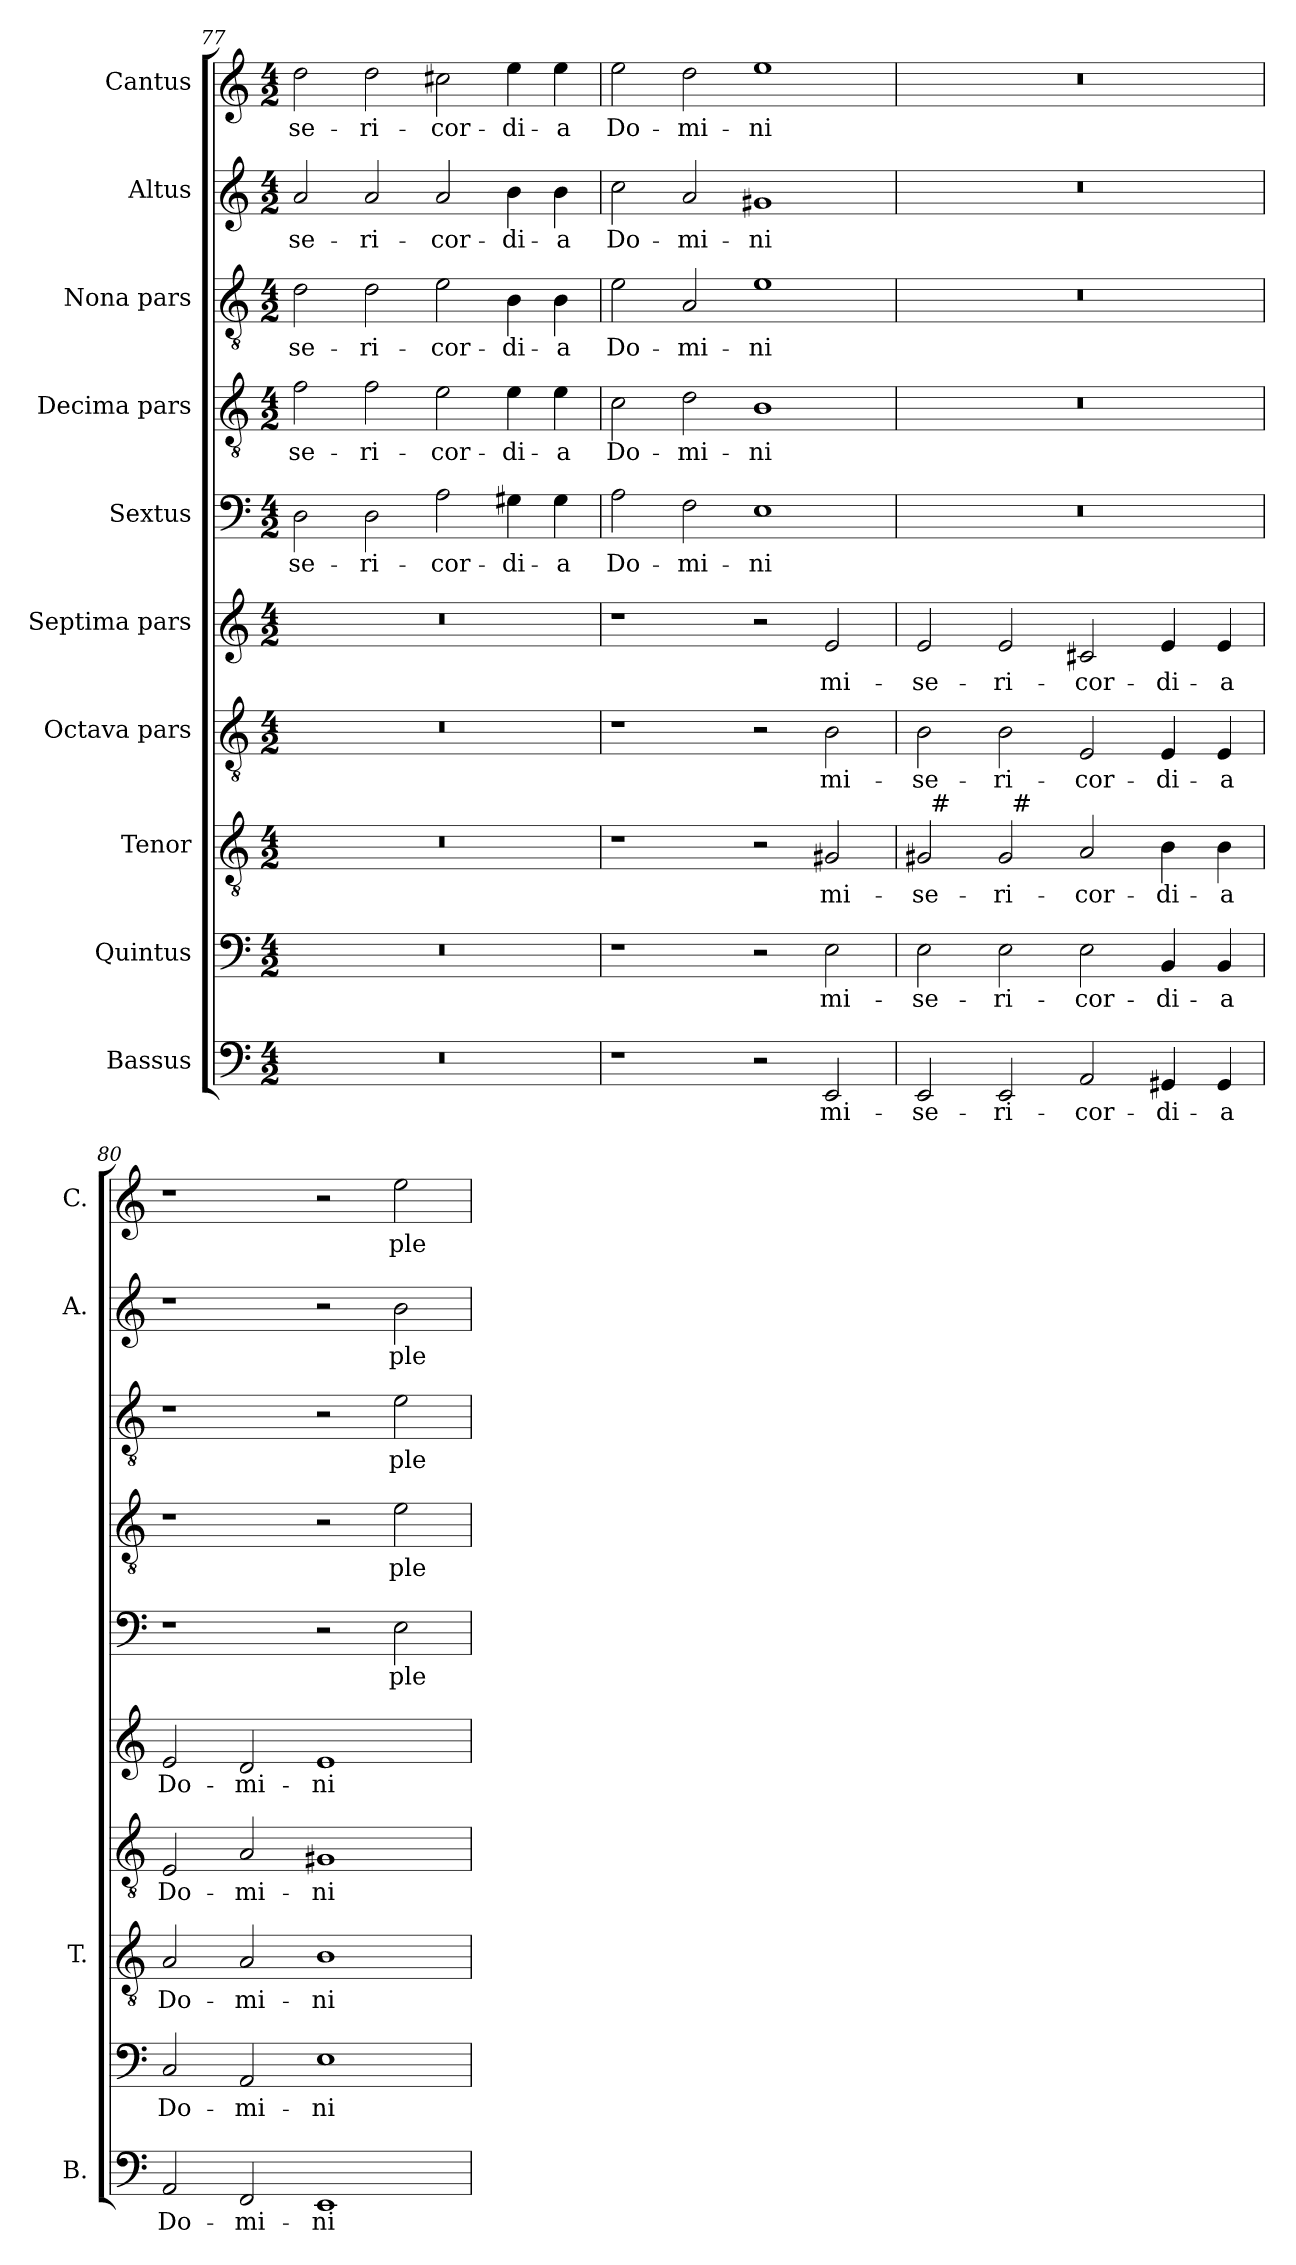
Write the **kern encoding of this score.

**kern	**text	**kern	**text	**kern	**text	**kern	**text	**kern	**text	**kern	**text	**kern	**text	**kern	**text	**kern	**text	**kern	**text
*part10	*part10	*part9	*part9	*part8	*part8	*part7	*part7	*part6	*part6	*part5	*part5	*part4	*part4	*part3	*part3	*part2	*part2	*part1	*part1
*staff10	*staff10	*staff9	*staff9	*staff8	*staff8	*staff7	*staff7	*staff6	*staff6	*staff5	*staff5	*staff4	*staff4	*staff3	*staff3	*staff2	*staff2	*staff1	*staff1
*I"Bassus	*	*I"Quintus	*	*I"Tenor	*	*I"Octava pars	*	*I"Septima pars	*	*I"Sextus	*	*I"Decima pars	*	*I"Nona pars	*	*I"Altus	*	*I"Cantus	*
*I'B.	*	*	*	*I'T.	*	*	*	*	*	*	*	*	*	*	*	*I'A.	*	*I'C.	*
*clefF4	*	*clefF4	*	*clefGv2	*	*clefGv2	*	*clefG2	*	*clefF4	*	*clefGv2	*	*clefGv2	*	*clefG2	*	*clefG2	*
*	*	*	*	*ITrd7c12	*	*ITrd7c12	*	*	*	*	*	*ITrd7c12	*	*ITrd7c12	*	*	*	*	*
*k[]	*	*k[]	*	*k[]	*	*k[]	*	*k[]	*	*k[]	*	*k[]	*	*k[]	*	*k[]	*	*k[]	*
*a:	*	*a:	*	*a:	*	*a:	*	*a:	*	*a:	*	*a:	*	*a:	*	*a:	*	*a:	*
*M4/2	*	*M4/2	*	*M4/2	*	*M4/2	*	*M4/2	*	*M4/2	*	*M4/2	*	*M4/2	*	*M4/2	*	*M4/2	*
=77	=77	=77	=77	=77	=77	=77	=77	=77	=77	=77	=77	=77	=77	=77	=77	=77	=77	=77	=77
!LO:N:vis=1	!	!LO:N:vis=1	!	!LO:N:vis=1	!	!LO:N:vis=1	!	!LO:N:vis=1	!	!	!LO:LY:b	!	!LO:LY:b	!	!LO:LY:b	!	!LO:LY:b	!	!LO:LY:b
0r	.	0r	.	0r	.	0r	.	0r	.	2D\	-se-	2F\	-se-	2D\	-se-	2a/	-se-	2dd\	-se-
!	!	!	!	!	!	!	!	!	!	!	!LO:LY:b	!	!LO:LY:b	!	!LO:LY:b	!	!LO:LY:b	!	!LO:LY:b
.	.	.	.	.	.	.	.	.	.	2D\	-ri-	2F\	-ri-	2D\	-ri-	2a/	-ri-	2dd\	-ri-
!	!	!	!	!	!	!	!	!	!	!	!LO:LY:b	!	!LO:LY:b	!	!LO:LY:b	!	!LO:LY:b	!	!LO:LY:b
.	.	.	.	.	.	.	.	.	.	2A\	-cor-	2E\	-cor-	2E\	-cor-	2a/	-cor-	2cc#X\	-cor-
!	!	!	!	!	!	!	!	!	!	!	!LO:LY:b	!	!LO:LY:b	!	!LO:LY:b	!	!LO:LY:b	!	!LO:LY:b
.	.	.	.	.	.	.	.	.	.	4G#X\	-di-	4E\	-di-	4BB\	-di-	4b\	-di-	4ee\	-di-
!	!	!	!	!	!	!	!	!	!	!	!LO:LY:b	!	!LO:LY:b	!	!LO:LY:b	!	!LO:LY:b	!	!LO:LY:b
.	.	.	.	.	.	.	.	.	.	4G#\	-a	4E\	-a	4BB\	-a	4b\	-a	4ee\	-a
=78	=78	=78	=78	=78	=78	=78	=78	=78	=78	=78	=78	=78	=78	=78	=78	=78	=78	=78	=78
!	!	!	!	!	!	!	!	!	!	!	!LO:LY:b	!	!LO:LY:b	!	!LO:LY:b	!	!LO:LY:b	!	!LO:LY:b
1r	.	1r	.	1r	.	1r	.	1r	.	2A\	Do-	2C\	Do-	2E\	Do-	2cc\	Do-	2ee\	Do-
!	!	!	!	!	!	!	!	!	!	!	!LO:LY:b	!	!LO:LY:b	!	!LO:LY:b	!	!LO:LY:b	!	!LO:LY:b
.	.	.	.	.	.	.	.	.	.	2F\	-mi-	2D\	-mi-	2AA/	-mi-	2a/	-mi-	2dd\	-mi-
!	!	!	!	!	!	!	!	!	!	!	!LO:LY:b	!	!LO:LY:b	!	!LO:LY:b	!	!LO:LY:b	!	!LO:LY:b
2r	.	2r	.	2r	.	2r	.	2r	.	1E	-ni	1BB	-ni	1E	-ni	1g#X	-ni	1ee	-ni
!	!LO:LY:b	!	!LO:LY:b	!	!LO:LY:b	!	!LO:LY:b	!	!LO:LY:b	!	!	!	!	!	!	!	!	!	!
2EE/	mi-	2E\	mi-	2GG#X/	mi-	2BB\	mi-	2e/	mi-	.	.	.	.	.	.	.	.	.	.
!!LO:PB:g=z
=79	=79	=79	=79	=79	=79	=79	=79	=79	=79	=79	=79	=79	=79	=79	=79	=79	=79	=79	=79
!	!LO:LY:b	!	!LO:LY:b	!	!LO:LY:b	!	!LO:LY:b	!	!LO:LY:b	!LO:N:vis=1	!	!LO:N:vis=1	!	!LO:N:vis=1	!	!LO:N:vis=1	!	!LO:N:vis=1	!
*	*	*	*	*^	*	*	*	*	*	*	*	*	*	*	*	*	*	*	*
*	*	*	*	*	*^	*	*	*	*	*	*	*	*	*	*	*	*	*	*	*
2EE/	-se-	2E\	-se-	2GG#/	32ryy	2ryy	-se-	2BB\	-se-	2e/	-se-	0r	.	0r	.	0r	.	0r	.	0r	.
!	!	!	!	!	!LO:TX:a:t=#	!	!	!	!	!	!	!	!	!	!	!	!	!	!	!	!
.	.	.	.	.	1ryy	.	.	.	.	.	.	.	.	.	.	.	.	.	.	.	.
!	!LO:LY:b	!	!LO:LY:b	!	!	!	!LO:LY:b	!	!LO:LY:b	!	!LO:LY:b	!	!	!	!	!	!	!	!	!	!
2EE/	-ri-	2E\	-ri-	2GG#/	.	32ryy	-ri-	2BB\	-ri-	2e/	-ri-	.	.	.	.	.	.	.	.	.	.
!	!	!	!	!	!	!LO:TX:a:t=#	!	!	!	!	!	!	!	!	!	!	!	!	!	!	!
.	.	.	.	.	.	1ryy	.	.	.	.	.	.	.	.	.	.	.	.	.	.	.
!	!LO:LY:b	!	!LO:LY:b	!	!	!	!LO:LY:b	!	!LO:LY:b	!	!LO:LY:b	!	!	!	!	!	!	!	!	!	!
2AA/	-cor-	2E\	-cor-	2AA/	.	.	-cor-	2EE/	-cor-	2c#X/	-cor-	.	.	.	.	.	.	.	.	.	.
.	.	.	.	.	2ryy	.	.	.	.	.	.	.	.	.	.	.	.	.	.	.	.
!	!LO:LY:b	!	!LO:LY:b	!	!	!	!LO:LY:b	!	!LO:LY:b	!	!LO:LY:b	!	!	!	!	!	!	!	!	!	!
4GG#X/	-di-	4BB/	-di-	4BB\	.	.	-di-	4EE/	-di-	4e/	-di-	.	.	.	.	.	.	.	.	.	.
.	.	.	.	.	4...ryy	4...ryy	.	.	.	.	.	.	.	.	.	.	.	.	.	.	.
!	!LO:LY:b	!	!LO:LY:b	!	!	!	!LO:LY:b	!	!LO:LY:b	!	!LO:LY:b	!	!	!	!	!	!	!	!	!	!
4GG#/	-a	4BB/	-a	4BB\	.	.	-a	4EE/	-a	4e/	-a	.	.	.	.	.	.	.	.	.	.
=80	=80	=80	=80	=80	=80	=80	=80	=80	=80	=80	=80	=80	=80	=80	=80	=80	=80	=80	=80	=80	=80
!	!LO:LY:b	!	!LO:LY:b	!	!	!	!LO:LY:b	!	!LO:LY:b	!	!LO:LY:b	!	!	!	!	!	!	!	!	!	!
*	*	*	*	*v	*v	*v	*	*	*	*	*	*	*	*	*	*	*	*	*	*	*
2AA/	Do-	2C/	Do-	2AA/	Do-	2EE/	Do-	2e/	Do-	1r	.	1r	.	1r	.	1r	.	1r	.
!	!LO:LY:b	!	!LO:LY:b	!	!LO:LY:b	!	!LO:LY:b	!	!LO:LY:b	!	!	!	!	!	!	!	!	!	!
2FF/	-mi-	2AA/	-mi-	2AA/	-mi-	2AA/	-mi-	2d/	-mi-	.	.	.	.	.	.	.	.	.	.
!	!LO:LY:b	!	!LO:LY:b	!	!LO:LY:b	!	!LO:LY:b	!	!LO:LY:b	!	!	!	!	!	!	!	!	!	!
1EE	-ni	1E	-ni	1BB	-ni	1GG#X	-ni	1e	-ni	2r	.	2r	.	2r	.	2r	.	2r	.
!	!	!	!	!	!	!	!	!	!	!	!LO:LY:b	!	!LO:LY:b	!	!LO:LY:b	!	!LO:LY:b	!	!LO:LY:b
.	.	.	.	.	.	.	.	.	.	2E\	ple-	2E\	ple-	2E\	ple-	2b\	ple-	2ee\	ple-
=	=	=	=	=	=	=	=	=	=	=	=	=	=	=	=	=	=	=	=
*-	*-	*-	*-	*-	*-	*-	*-	*-	*-	*-	*-	*-	*-	*-	*-	*-	*-	*-	*-
